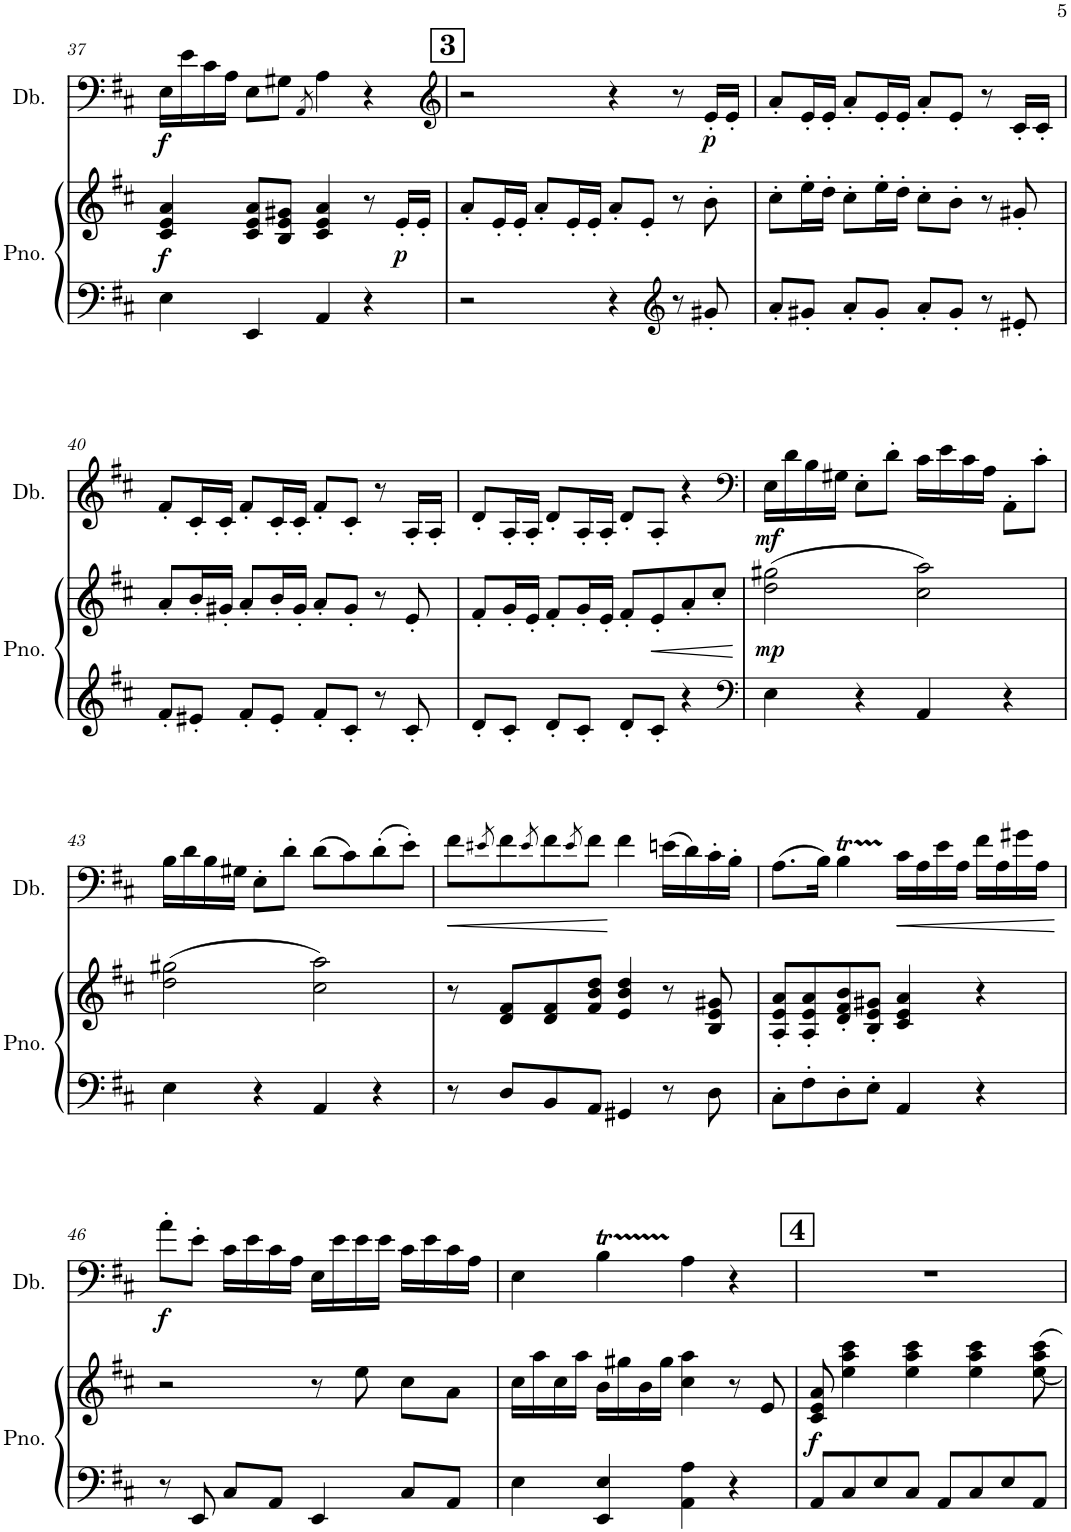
**kern	**kern	**dynam	**kern	**dynam
*part2	*part2	*part2	*part1	*part1
*staff3	*staff2	*staff2/3	*staff1	*staff1
*I"Piano	*	*	*I"Double Bass	*
*I'Pno.	*	*	*I'Db.	*
!!LO:PB:g=z
*clefF4	*clefG2	*	*clefF4	*
*	*	*	*Trd7c12	*
*k[f#c#]	*k[f#c#]	*	*k[f#c#]	*
*M4/4	*M4/4	*	*M4/4	*
*met(c)	*met(c)	*	*met(c)	*
=37	=37	=37	=37	=37
!	!	!LO:DY:b	!	!LO:DY:b
4E\	4c#/ 4e/ 4a/	f	16E\LL	f
.	.	.	16e\	.
.	.	.	16c#\	.
.	.	.	16A\JJ	.
4EE/	8c#/ 8e/ 8a/L	.	8E\L	.
.	8B/ 8e/ 8g#X/J	.	8G#X\J	.
.	.	.	8qAA/	.
4AA/	4c#/ 4e/ 4a/	.	4A\	.
4r	8r	.	4r	.
!	!	!LO:DY:b	!	!
.	16e'/LL	p	.	.
.	16e'/JJ	.	.	.
!!LO:REH:place=s1:a:B:cj:fs=14:t=3
=38	=38	=38	=38	=38
*	*	*	*clefG2	*
2r	8a'/L	.	2r	.
.	16e'/L	.	.	.
.	16e'/JJ	.	.	.
.	8a'/L	.	.	.
.	16e'/L	.	.	.
.	16e'/JJ	.	.	.
4r	8a'/L	.	4r	.
.	8e'/J	.	.	.
*clefG2	*	*	*	*
8r	8r	.	8r	.
!	!	!	!	!LO:DY:b
8g#X'/	8b'\	.	16e'/LL	p
.	.	.	16e'/JJ	.
=39	=39	=39	=39	=39
8a'/L	8cc#'\L	.	8a'/L	.
8g#X'/J	16ee'\L	.	16e'/L	.
.	16dd'\JJ	.	16e'/JJ	.
8a'/L	8cc#'\L	.	8a'/L	.
8g#'/J	16ee'\L	.	16e'/L	.
.	16dd'\JJ	.	16e'/JJ	.
8a'/L	8cc#'\L	.	8a'/L	.
8g#'/J	8b'\J	.	8e'/J	.
8r	8r	.	8r	.
8e#X'/	8g#X'/	.	16c#'/LL	.
.	.	.	16c#'/JJ	.
!!LO:LB:g=z
=40	=40	=40	=40	=40
8f#'/L	8a'/L	.	8f#'/L	.
8e#X'/J	16b'/L	.	16c#'/L	.
.	16g#X'/JJ	.	16c#'/JJ	.
8f#'/L	8a'/L	.	8f#'/L	.
8e#'/J	16b'/L	.	16c#'/L	.
.	16g#'/JJ	.	16c#'/JJ	.
8f#'/L	8a'/L	.	8f#'/L	.
8c#'/J	8g#'/J	.	8c#'/J	.
8r	8r	.	8r	.
8c#'/	8e'/	.	16A'/LL	.
.	.	.	16A'/JJ	.
=41	=41	=41	=41	=41
8d'/L	8f#'/L	.	8d'/L	.
8c#'/J	16g'/L	.	16A'/L	.
.	16e'/JJ	.	16A'/JJ	.
8d'/L	8f#'/L	.	8d'/L	.
8c#'/J	16g'/L	.	16A'/L	.
.	16e'/JJ	.	16A'/JJ	.
8d'/L	8f#'/L	.	8d'/L	.
!	!	!LO:HP:b	!	!
8c#'/J	8e'/	<	8A'/J	.
4r	8a'/	.	4r	.
.	8cc#'/J	.	.	.
.	.	[	.	.
=42	=42	=42	=42	=42
*clefF4	*	*	*clefF4	*
!	!	!LO:DY:b	!	!LO:DY:b
4E\	(2dd\ 2gg#X\	mp	16E\LL	mf
.	.	.	16d\	.
.	.	.	16B\	.
.	.	.	16G#X\JJ	.
4r	.	.	8E'\L	.
.	.	.	8d'\J	.
4AA/	2cc#\ 2aa\)	.	16c#\LL	.
.	.	.	16e\	.
.	.	.	16c#\	.
.	.	.	16A\JJ	.
4r	.	.	8AA'\L	.
.	.	.	8c#'\J	.
!!LO:LB:g=z
=43	=43	=43	=43	=43
4E\	(2dd\ 2gg#X\	.	16B\LL	.
.	.	.	16d\	.
.	.	.	16B\	.
.	.	.	16G#X\JJ	.
4r	.	.	8E'\L	.
.	.	.	8d'\J	.
4AA/	2cc#\ 2aa\)	.	(8d\L	.
.	.	.	8c#\)	.
4r	.	.	(8d'\	.
.	.	.	8e'\J)	.
=44	=44	=44	=44	=44
!	!	!	!	!LO:HP:b
8r	8r	.	8f#\L	<
.	.	.	8qe#X/	.
8D/L	8d/ 8f#/L	.	8f#\	.
.	.	.	8qe#/	.
8BB/	8d/ 8f#/	.	8f#\	.
.	.	.	8qe#/	.
8AA/J	8f#/ 8b/ 8dd/J	.	8f#\J	.
4GG#X/	4e/ 4b/ 4dd/	.	4f#\	[
8r	8r	.	(16en\LL	.
.	.	.	16d\)	.
8D\	8B/ 8e/ 8g#X/	.	16c#'\	.
.	.	.	16B'\JJ	.
=45	=45	=45	=45	=45
8C#'\L	8A/' 8e/' 8a/'L	.	(8.A\L	.
8F#'\	8A/' 8e/' 8a/'	.	.	.
.	.	.	16B\Jk)	.
8D'\	8d/' 8f#/' 8b/'	.	4BT\	.
8E'\J	8B/' 8e/' 8g#X/'J	.	.	.
!	!	!	!	!LO:HP:b
4AA/	4c#/ 4e/ 4a/	.	16c#\LL	<
.	.	.	16A\	.
.	.	.	16e\	.
.	.	.	16A\JJ	.
4r	4r	.	16f#\LL	.
.	.	.	16A\	.
.	.	.	16g#X\	.
.	.	.	16A\JJ	.
.	.	.	.	[
!!LO:LB:g=z
=46	=46	=46	=46	=46
!	!	!	!	!LO:DY:b
8r	2r	.	8a'\L	f
8EE/	.	.	8e'\J	.
8C#/L	.	.	16c#\LL	.
.	.	.	16e\	.
8AA/J	.	.	16c#\	.
.	.	.	16A\JJ	.
4EE/	8r	.	16E\LL	.
.	.	.	16e\	.
.	8ee\	.	16e\	.
.	.	.	16e\JJ	.
8C#/L	8cc#\L	.	16c#\LL	.
.	.	.	16e\	.
8AA/J	8a\J	.	16c#\	.
.	.	.	16A\JJ	.
=47	=47	=47	=47	=47
4E\	16cc#\LL	.	4E\	.
.	16aa\	.	.	.
.	16cc#\	.	.	.
.	16aa\JJ	.	.	.
4EE/ 4E/	16b\LL	.	4BT\	.
.	16gg#X\	.	.	.
.	16b\	.	.	.
.	16gg#\JJ	.	.	.
4AA\ 4A\	4cc#\ 4aa\	.	4A\	.
4r	8r	.	4r	.
.	8e/	.	.	.
!!LO:REH:place=s1:a:B:cj:fs=14:t=4
=48	=48	=48	=48	=48
!	!	!LO:DY:b	!	!
8AA/L	8c#/ 8e/ 8a/	f	1r	.
8C#/	4ee\ 4aa\ 4ccc#\	.	.	.
8E/	.	.	.	.
8C#/J	4ee\ 4aa\ 4ccc#\	.	.	.
8AA/L	.	.	.	.
8C#/	4ee\ 4aa\ 4ccc#\	.	.	.
8E/	.	.	.	.
8AA/J	[8ee\ 8aa\ 8ccc#\	.	.	.
=	=	=	=	=
*-	*-	*-	*-	*-
